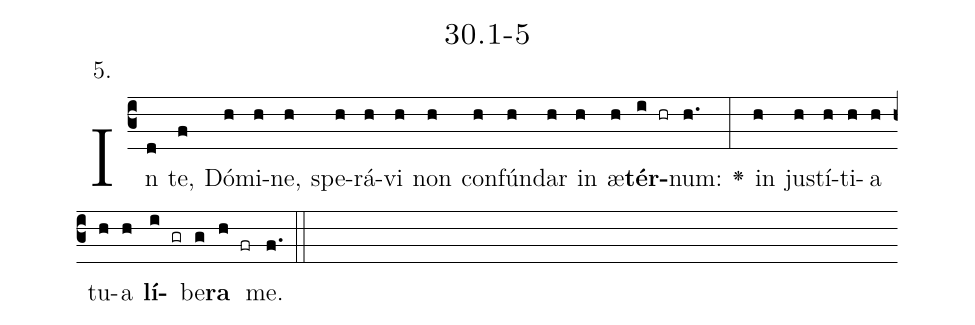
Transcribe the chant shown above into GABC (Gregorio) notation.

name: 30.1-5;
annotation: 5.;
%%
(c3)In(d) te,(f) Dó(h)mi(h)ne,(h) spe(h)rá(h)vi(h) non(h) con(h)fún(h)dar(h) in(h) æ(h)<b>tér</b>(i hr)num:(h.) <v>\greheightstar</v>(:) in(h) jus(h)tí(h)ti(h)a(h) tu(h)a(h) <b>lí</b>(i gr)be(g)<b>ra</b>(h fr) me.(f.) (::)


%E(h) u(h) o(i) u(g) a(h) e.(f.) (::)
